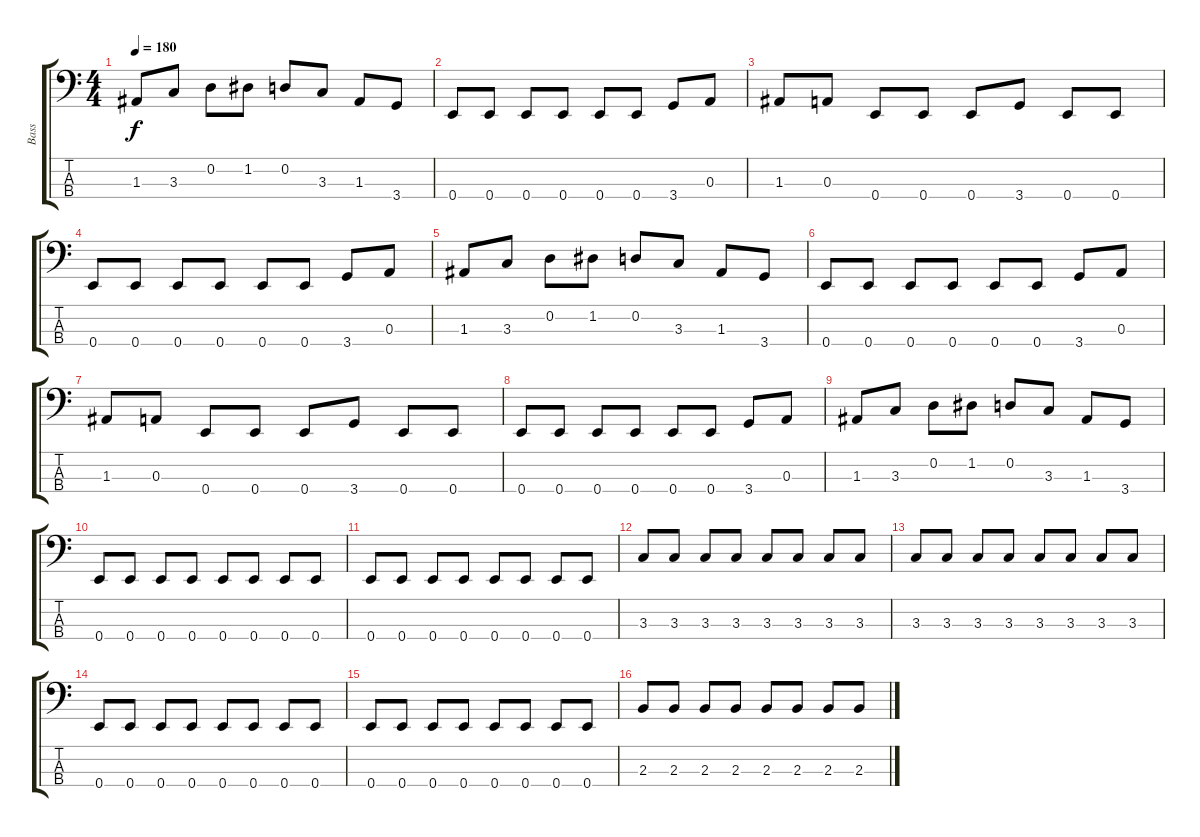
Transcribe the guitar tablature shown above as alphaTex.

\track ("Bass" "Bass") {instrument electricbassfinger}
\staff {score tabs}
\tuning (G2 D2 A1 E1) {hide}
\ts (4 4)
\tempo 180
\clef f4
\ks c
1.3.8{dy f} 3.3.8 0.2.8 1.2.8 0.2.8 3.3.8 1.3.8 3.4.8 |
0.4.8 0.4.8 0.4.8 0.4.8 0.4.8 0.4.8 3.4.8 0.3.8 |
1.3.8 0.3.8 0.4.8 0.4.8 0.4.8 3.4.8 0.4.8 0.4.8 |
0.4.8 0.4.8 0.4.8 0.4.8 0.4.8 0.4.8 3.4.8 0.3.8 |
1.3.8 3.3.8 0.2.8 1.2.8 0.2.8 3.3.8 1.3.8 3.4.8 |
0.4.8 0.4.8 0.4.8 0.4.8 0.4.8 0.4.8 3.4.8 0.3.8 |
1.3.8 0.3.8 0.4.8 0.4.8 0.4.8 3.4.8 0.4.8 0.4.8 |
0.4.8 0.4.8 0.4.8 0.4.8 0.4.8 0.4.8 3.4.8 0.3.8 |
1.3.8 3.3.8 0.2.8 1.2.8 0.2.8 3.3.8 1.3.8 3.4.8 |
0.4.8 0.4.8 0.4.8 0.4.8 0.4.8 0.4.8 0.4.8 0.4.8 |
0.4.8 0.4.8 0.4.8 0.4.8 0.4.8 0.4.8 0.4.8 0.4.8 |
3.3.8 3.3.8 3.3.8 3.3.8 3.3.8 3.3.8 3.3.8 3.3.8 |
3.3.8 3.3.8 3.3.8 3.3.8 3.3.8 3.3.8 3.3.8 3.3.8 |
0.4.8 0.4.8 0.4.8 0.4.8 0.4.8 0.4.8 0.4.8 0.4.8 |
0.4.8 0.4.8 0.4.8 0.4.8 0.4.8 0.4.8 0.4.8 0.4.8 |
2.3.8 2.3.8 2.3.8 2.3.8 2.3.8 2.3.8 2.3.8 2.3.8
